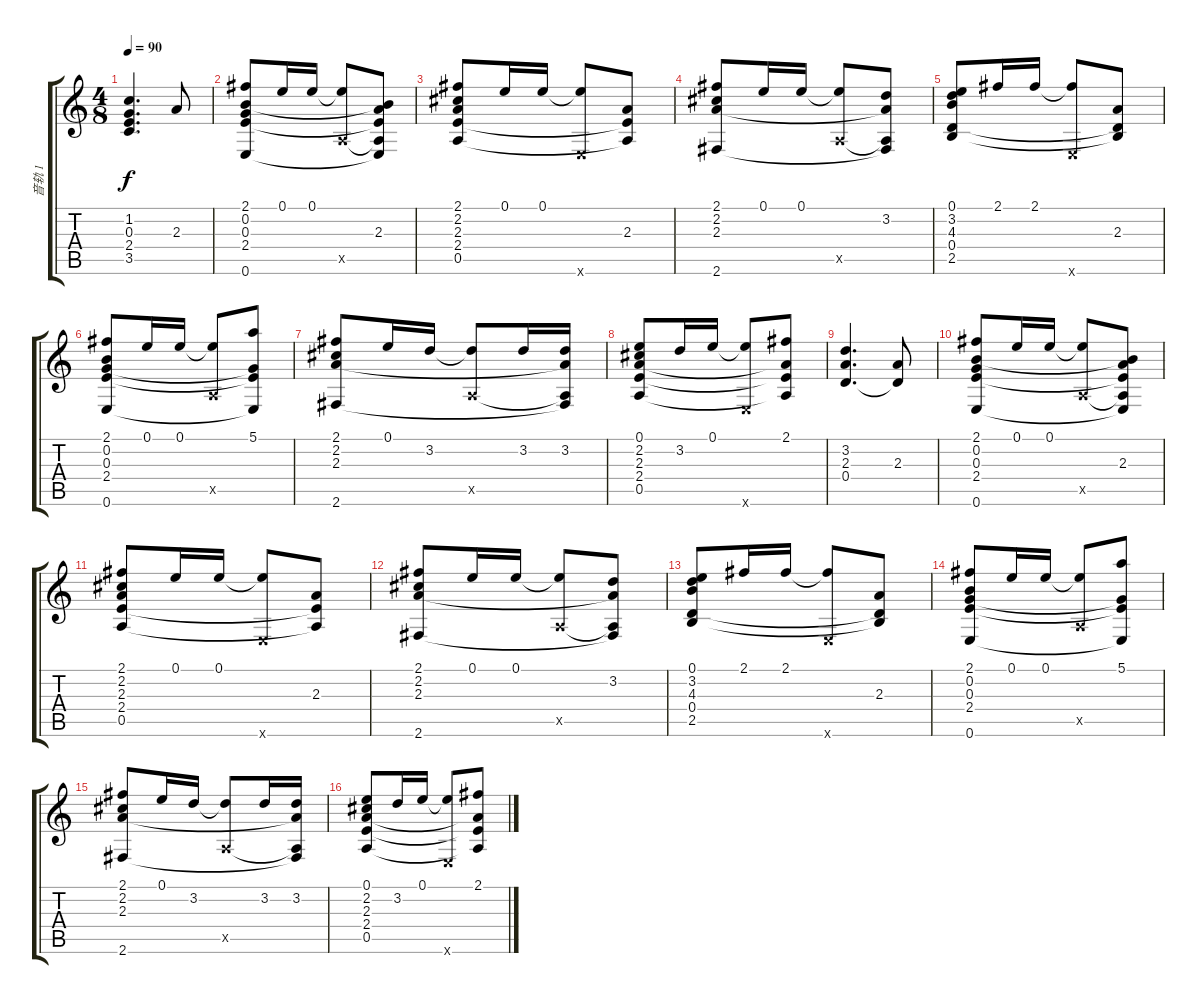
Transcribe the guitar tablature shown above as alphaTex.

\track ("音轨 1" "音轨 1") {solo instrument acousticguitarsteel}
\staff {score tabs}
\tuning (E4 B3 G3 D3 A2 E2) {hide}
\ts (4 8)
\tempo 90
\clef g2
\ks c
(1.2 0.3 2.4 3.5).4{d dy f} 2.3.8 |
(2.1 0.2 0.3 2.4 0.6).8 0.1.16 0.1.16 (0.1{t} 0.5{x}).8 (0.2{t} 2.3 2.4{t} 0.5{t} 0.6{t}).8 |
(2.1 2.2 2.3 2.4 0.5).8 0.1.16 0.1.16 (0.1{t} 0.6{x}).8 (2.3 2.4{t} 0.5{t}).8 |
(2.1 2.2 2.3 2.6).8 0.1.16 0.1.16 (0.1{t} 0.5{x}).8 (3.2 2.3{t} 0.5{t} 2.6{t}).8 |
(0.1 3.2 4.3 0.4 2.5).8 2.1.16 2.1.16 (2.1{t} 0.6{x}).8 (2.3 0.4{t} 2.5{t}).8 |
(2.1 0.2 0.3 2.4 0.6).8 0.1.16 0.1.16 (0.1{t} 0.5{x}).8 (5.1 0.3{t} 2.4{t} 0.6{t}).8 |
(2.1 2.2 2.3 2.6).8 0.1.16 3.2.16 (3.2{t} 0.5{x}).8 3.2.16 (3.2 2.3{t} 0.5{t} 2.6{t}).16 |
(0.1 2.2 2.3 2.4 0.5).8 3.2.16 0.1.16 (0.1{t} 0.6{x}).8 (2.1 2.3{t} 2.4{t} 0.5{t}).8 |
(3.2 2.3 0.4).4{d} (2.3 0.4{t}).8 |
(2.1 0.2 0.3 2.4 0.6).8 0.1.16 0.1.16 (0.1{t} 0.5{x}).8 (0.2{t} 2.3 2.4{t} 0.5{t} 0.6{t}).8 |
(2.1 2.2 2.3 2.4 0.5).8 0.1.16 0.1.16 (0.1{t} 0.6{x}).8 (2.3 2.4{t} 0.5{t}).8 |
(2.1 2.2 2.3 2.6).8 0.1.16 0.1.16 (0.1{t} 0.5{x}).8 (3.2 2.3{t} 0.5{t} 2.6{t}).8 |
(0.1 3.2 4.3 0.4 2.5).8 2.1.16 2.1.16 (2.1{t} 0.6{x}).8 (2.3 0.4{t} 2.5{t}).8 |
(2.1 0.2 0.3 2.4 0.6).8 0.1.16 0.1.16 (0.1{t} 0.5{x}).8 (5.1 0.3{t} 2.4{t} 0.6{t}).8 |
(2.1 2.2 2.3 2.6).8 0.1.16 3.2.16 (3.2{t} 0.5{x}).8 3.2.16 (3.2 2.3{t} 0.5{t} 2.6{t}).16 |
(0.1 2.2 2.3 2.4 0.5).8 3.2.16 0.1.16 (0.1{t} 0.6{x}).8 (2.1 2.3{t} 2.4{t} 0.5{t}).8
